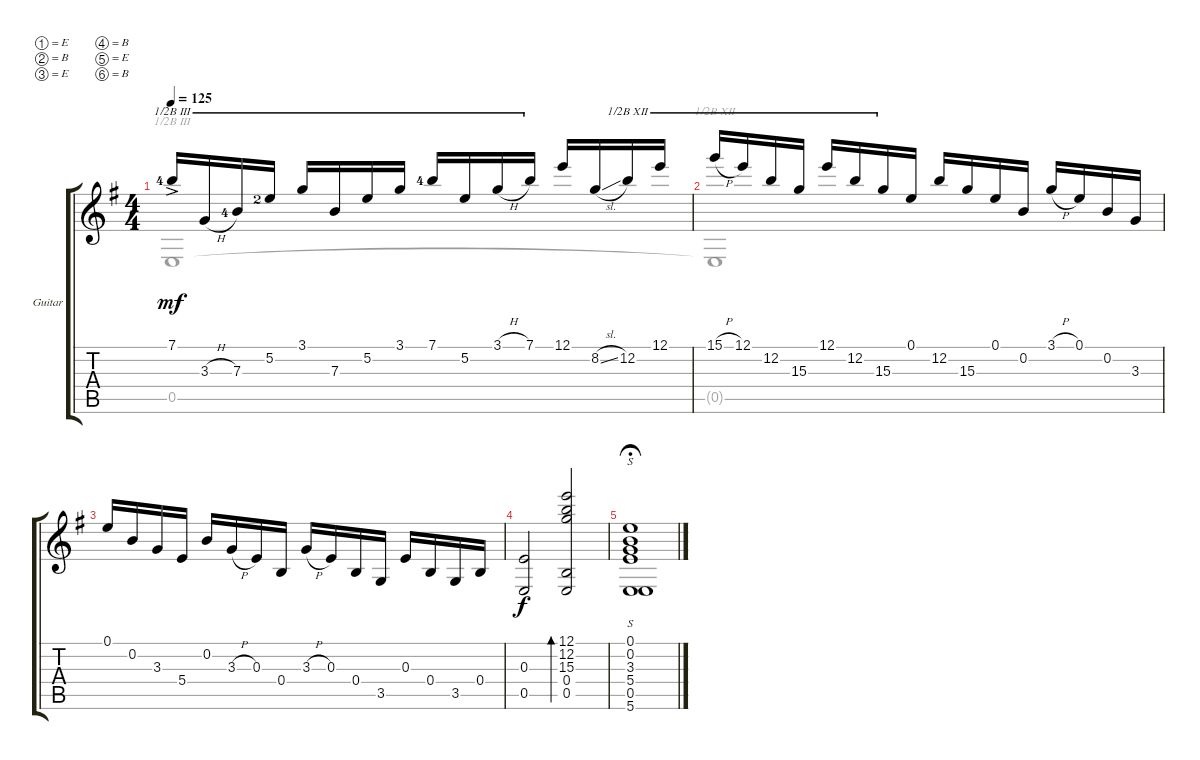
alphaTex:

\defaultSystemsLayout 4
\bracketExtendMode groupsimilarinstruments
\firstSystemTrackNameOrientation horizontal
\otherSystemsTrackNameOrientation horizontal
\track ("Acoustic Guitar" "Guitar") {instrument acousticguitarsteel}
\staff {score tabs}
\tuning (E4 B3 E3 B2 E2 B1)
\voice
\ts (4 4)
\scale
0.388995
\tempo 125
\accidentals auto
\clef g2
\ottava regular
\simile none
\ks eminor
7.1{ac lf 5}.16{dy mf barre (3 half)} 3.3{h}.16{barre (3 half)} 7.3{lf 5}.16{barre (3 half)} 5.2{lf 3}.16{barre (3 half)} 3.1.16{barre (3 half)} 7.3.16{barre (3 half)} 5.2.16{barre (3 half)} 3.1.16{barre (3 half)} 7.1{lf 5}.16{barre (3 half)} 5.2.16{barre (3 half)} 3.1{h}.16{barre (3 half)} 7.1.16{barre (3 half)} 12.1.16 8.2{sl}.16 12.2.16{barre (12 half)} 12.1.16{barre (12 half)} |
\scale
0.374024 15.1{h}.16{barre (12 half)} 12.1.16{barre (12 half)} 12.2.16{barre (12 half)} 15.3.16{barre (12 half)} 12.1.16{barre (12 half)} 12.2.16{barre (12 half)} 15.3.16{barre (12 half)} 0.1.16 12.2.16 15.3.16 0.1.16 0.2.16 3.1{h}.16 0.1.16 0.2.16 3.3.16 |
\scale
0.456009 0.1.16 0.2.16 3.3.16 5.4.16 0.2.16 3.3{h}.16 0.3.16 0.4.16 3.3{h}.16 0.3.16 0.4.16 3.5.16 0.3.16 0.4.16 3.5.16 0.4.16 |
\scale
0.323001 (0.5 0.3).2{dy f} (0.5 0.4 15.3 12.2 12.1).2{bd 30} |
\scale
0.221266 (0.5 5.6 5.4 3.3 0.2 0.1).1{s fermata (medium 0.76)}
\voice
\clef g2
\ottava regular
\simile none
\ks eminor
0.5.1{dy mf barre (3 half)} |
0.5{t}.1{barre (12 half)} |
|
|
